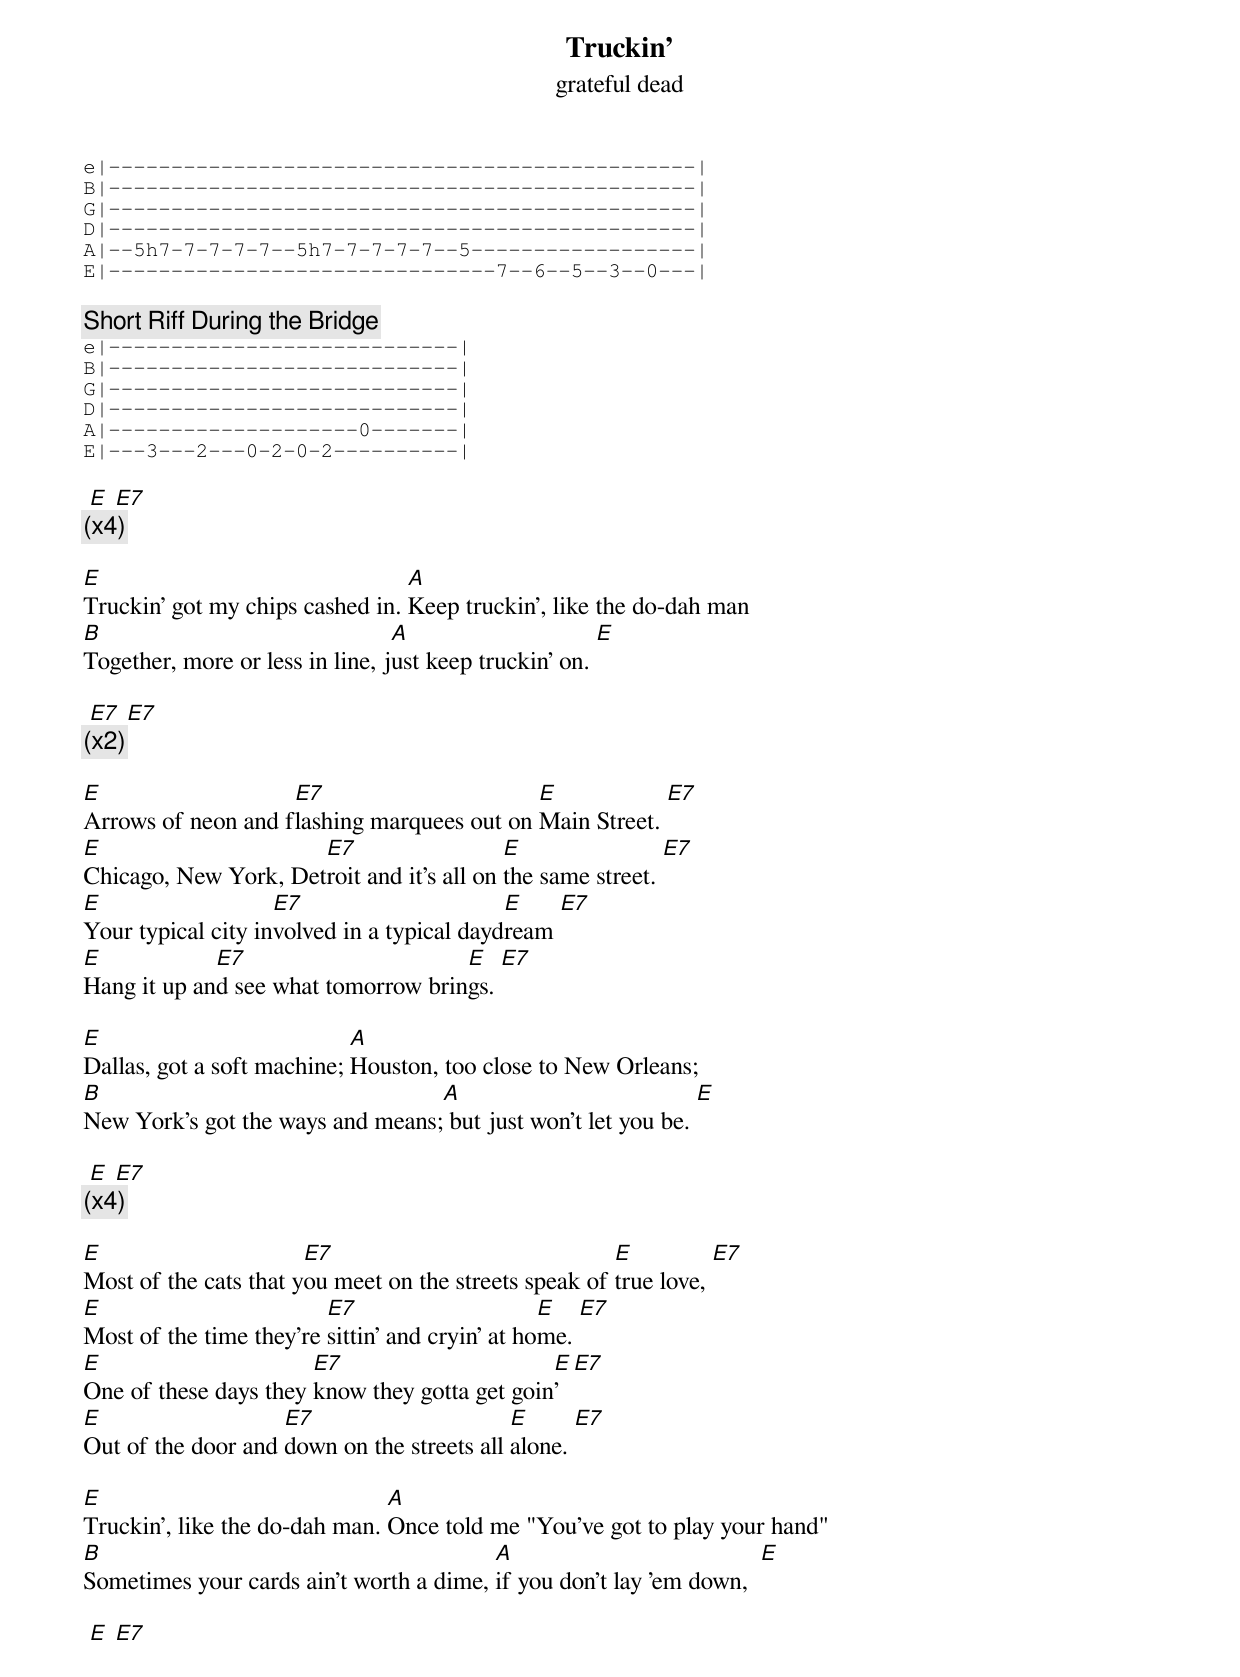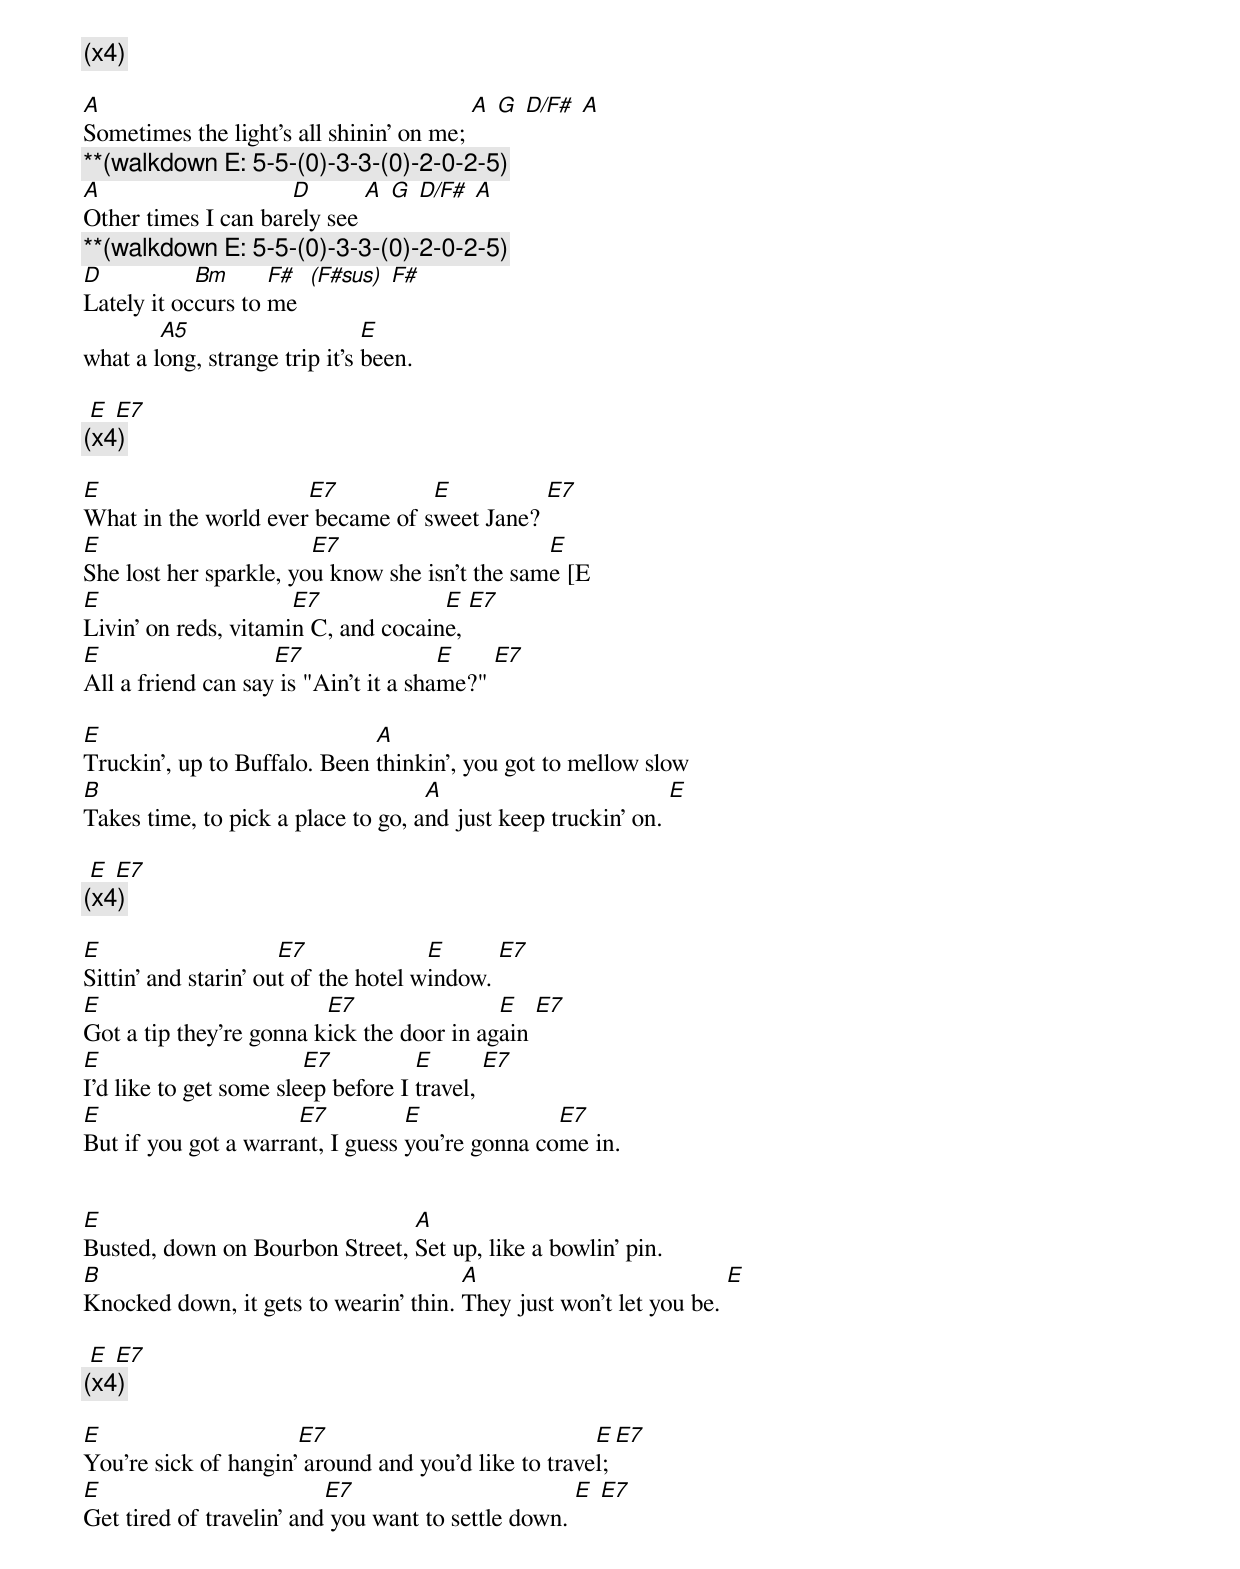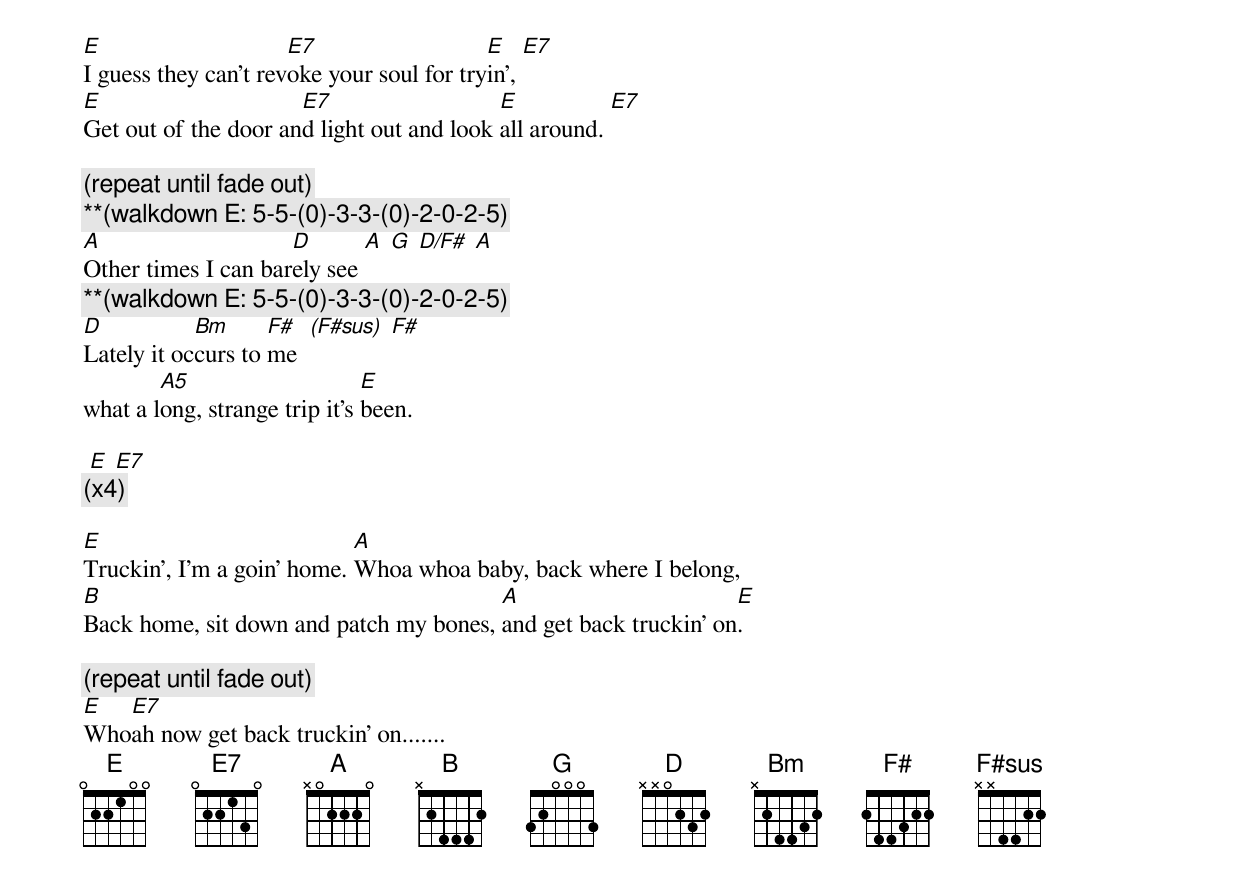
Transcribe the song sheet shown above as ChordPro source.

{title: Truckin'}
{subtitle: grateful dead}
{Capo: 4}
{sot}
e|-----------------------------------------------|
B|-----------------------------------------------|
G|-----------------------------------------------|
D|-----------------------------------------------|
A|--5h7-7-7-7-7--5h7-7-7-7-7--5------------------|
E|-------------------------------7--6--5--3--0---|
{eot}

{c:Short Riff During the Bridge}
{sot}
e|----------------------------|
B|----------------------------|
G|----------------------------|
D|----------------------------|
A|--------------------0-------|
E|---3---2---0-2-0-2----------|
{eot}

 [E] [E7]
{c:(x4)}

[E]Truckin' got my chips cashed in. [A]Keep truckin', like the do-dah man
[B]Together, more or less in line, j[A]ust keep truckin' on. [E]

 [E7] [E7]
{c:(x2)}

[E]Arrows of neon and f[E7]lashing marquees out on [E]Main Street. [E7]
[E]Chicago, New York, Det[E7]roit and it's all on [E]the same street. [E7]
[E]Your typical city in[E7]volved in a typical dayd[E]ream [E7]
[E]Hang it up an[E7]d see what tomorrow brin[E]gs. [E7]

[E]Dallas, got a soft machine; [A]Houston, too close to New Orleans;
[B]New York's got the ways and means;[A] but just won't let you be. [E]

 [E] [E7]
{c:(x4)}

[E]Most of the cats that y[E7]ou meet on the streets speak of [E]true love, [E7]
[E]Most of the time they're [E7]sittin' and cryin' at ho[E]me. [E7]
[E]One of these days they [E7]know they gotta get goin[E]' [E7]
[E]Out of the door and [E7]down on the streets all [E]alone. [E7]

[E]Truckin', like the do-dah man. [A]Once told me "You've got to play your hand"
[B]Sometimes your cards ain't worth a dime, [A]if you don't lay 'em down,  [E]

 [E] [E7]
{c:(x4)}

[A]Sometimes the light's all shinin' on me; [A] [G] [D/F#] [A]
{c:**(walkdown E: 5-5-(0)-3-3-(0)-2-0-2-5)}
[A]Other times I can bar[D]ely see [A] [G] [D/F#] [A]
{c:**(walkdown E: 5-5-(0)-3-3-(0)-2-0-2-5)}
[D]Lately it oc[Bm]curs to [F#]me  [(F#sus)] [F#]
what a l[A5]ong, strange trip it's [E]been.

 [E] [E7]
{c:(x4)}

[E]What in the world ever[E7] became of s[E]weet Jane? [E7]
[E]She lost her sparkle, yo[E7]u know she isn't the sam[E]e [E
[E]Livin' on reds, vitami[E7]n C, and cocain[E]e, [E7]
[E]All a friend can say[E7] is "Ain't it a sha[E]me?" [E7]

[E]Truckin', up to Buffalo. Been [A]thinkin', you got to mellow slow
[B]Takes time, to pick a place to go, a[A]nd just keep truckin' on. [E]

 [E] [E7]
{c:(x4)}

[E]Sittin' and starin' ou[E7]t of the hotel w[E]indow. [E7]
[E]Got a tip they're gonna k[E7]ick the door in ag[E]ain [E7]
[E]I'd like to get some sle[E7]ep before I [E]travel, [E7]
[E]But if you got a warra[E7]nt, I guess [E]you're gonna co[E7]me in.


[E]Busted, down on Bourbon Street, [A]Set up, like a bowlin' pin.
[B]Knocked down, it gets to wearin' thin. [A]They just won't let you be. [E]

 [E] [E7]
{c:(x4)}

[E]You're sick of hangin'[E7] around and you'd like to trave[E]l; [E7]
[E]Get tired of travelin' and[E7] you want to settle down. [E] [E7]
[E]I guess they can't rev[E7]oke your soul for try[E]in', [E7]
[E]Get out of the door an[E7]d light out and look [E]all around. [E7]

{c:(repeat until fade out)}
{c:**(walkdown E: 5-5-(0)-3-3-(0)-2-0-2-5)}
[A]Other times I can bar[D]ely see [A] [G] [D/F#] [A]
{c:**(walkdown E: 5-5-(0)-3-3-(0)-2-0-2-5)}
[D]Lately it oc[Bm]curs to [F#]me  [(F#sus)] [F#]
what a l[A5]ong, strange trip it's [E]been.

 [E] [E7]
{c:(x4)}

[E]Truckin', I'm a goin' home. [A]Whoa whoa baby, back where I belong,
[B]Back home, sit down and patch my bones, [A]and get back truckin' on[E].

{c:(repeat until fade out)}
[E]Who[E7]ah now get back truckin' on.......
